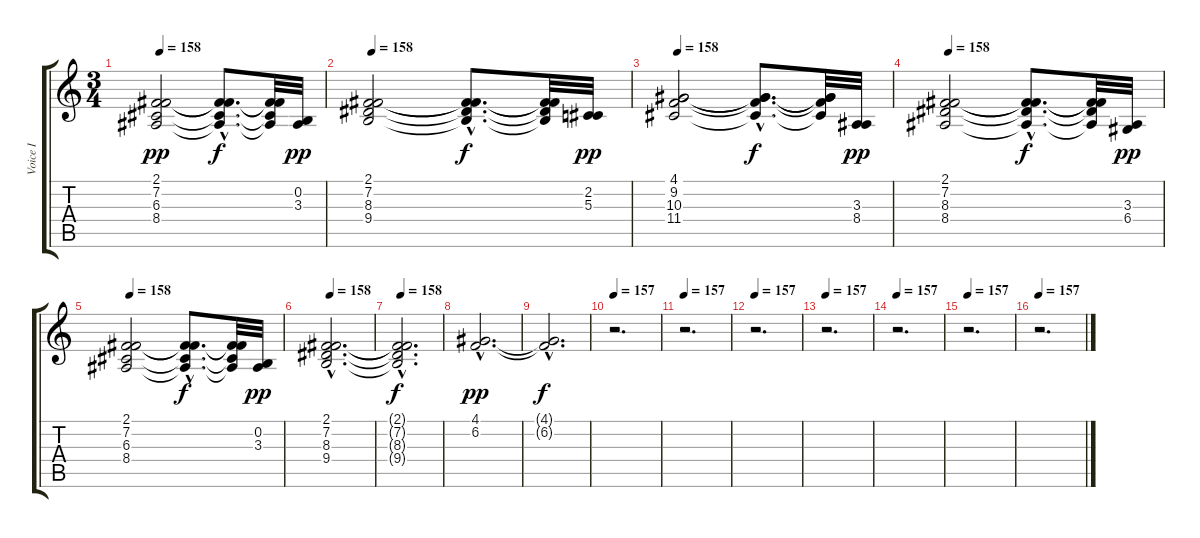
\track ("Voice I" "Voice I") {instrument stringensemble1}
\staff {score tabs}
\tuning (E4 B3 G3 D3 A2 E2) {hide}
\ts (3 4)
\tempo 158
\clef g2
\ks c
(2.1 7.2 6.3 8.4).2{dy pp} (2.1{hac t} 7.2{hac t} 6.3{hac t} 8.4{hac t}).8{d dy f} (2.1{t} 7.2{t} 6.3{t} 8.4{t}).32 (0.2 3.3).32{dy pp} |
\tempo 158
(2.1 7.2 8.3 9.4).2 (2.1{hac t} 7.2{hac t} 8.3{hac t} 9.4{hac t}).8{d dy f} (2.1{t} 7.2{t} 8.3{t} 9.4{t}).32 (2.2 5.3).32{dy pp} |
\tempo 158
(4.1 9.2 10.3 11.4).2 (4.1{hac t} 9.2{hac t} 10.3{hac t} 11.4{hac t}).8{d dy f} (4.1{t} 9.2{t} 10.3{t} 11.4{t}).32 (3.3 8.4).32{dy pp} |
\tempo 158
(2.1 7.2 8.3 8.4).2 (2.1{hac t} 7.2{hac t} 8.3{hac t} 8.4{hac t}).8{d dy f} (2.1{t} 7.2{t} 8.3{t} 8.4{t}).32 (3.3 6.4).32{dy pp} |
\tempo 158
(2.1 7.2 6.3 8.4).2 (2.1{hac t} 7.2{hac t} 6.3{hac t} 8.4{hac t}).8{d dy f} (2.1{t} 7.2{t} 6.3{t} 8.4{t}).32 (0.2 3.3).32{dy pp} |
\tempo 158
(2.1{hac} 7.2{hac} 8.3{hac} 9.4{hac}).2{d} |
\tempo 158
(2.1{hac t} 7.2{hac t} 8.3{hac t} 9.4{hac t}).2{d dy f} |
(4.1{hac} 6.2{hac}).2{d dy pp volume 10 instrument stringensemble1} |
(4.1{hac t} 6.2{hac t}).2{d dy f} |
\tempo 157
r.2{d} |
\tempo 157
r.2{d} |
\tempo 157
r.2{d} |
\tempo 157
r.2{d} |
\tempo 157
r.2{d} |
\tempo 157
r.2{d} |
\tempo 157
r.2{d}
